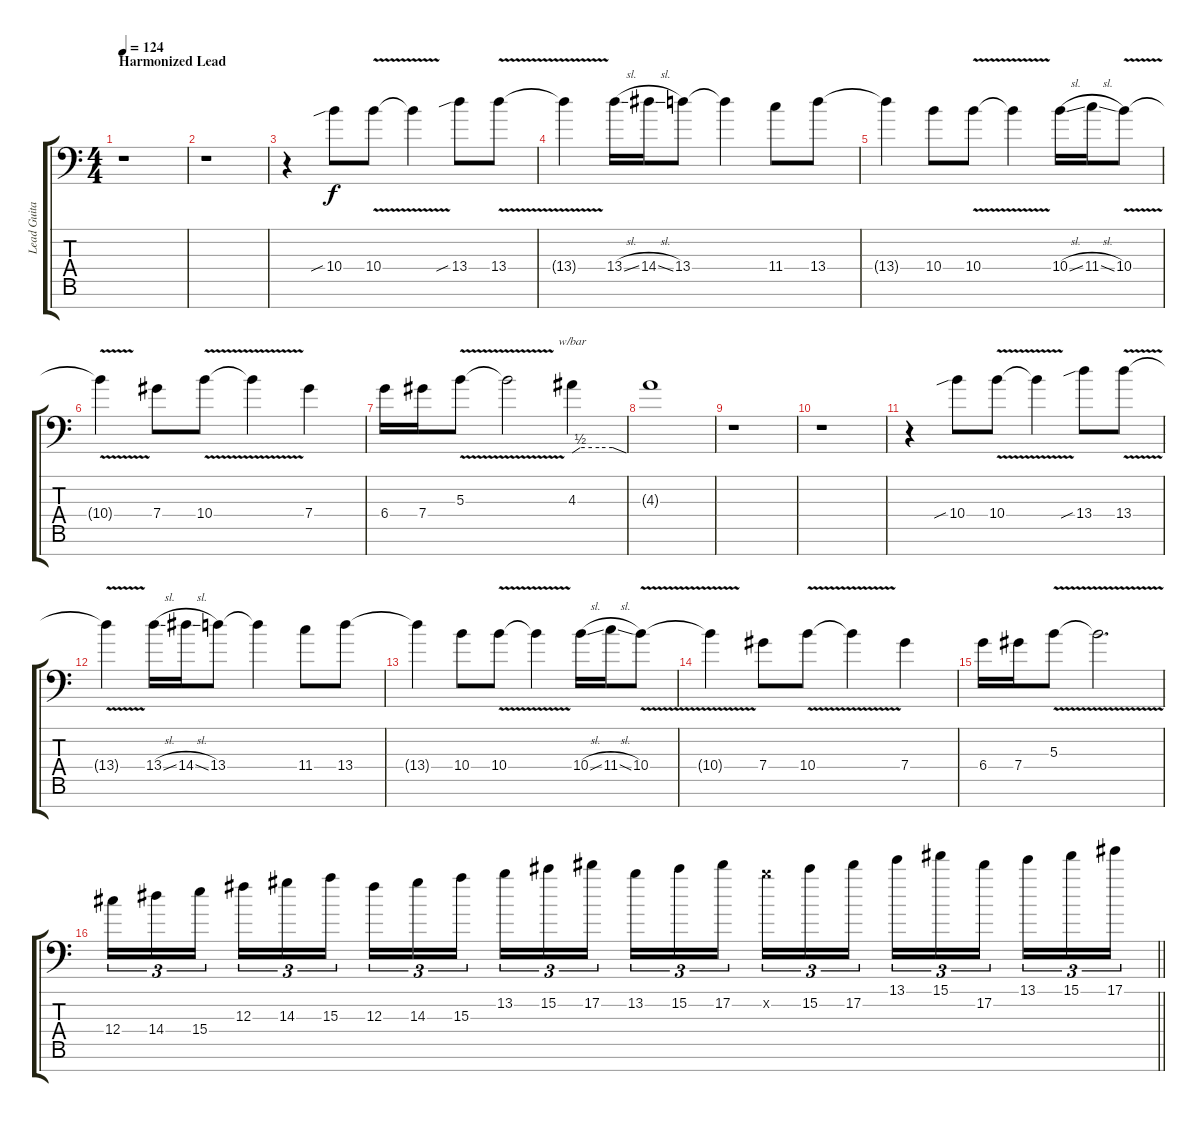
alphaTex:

\track ("Lead Guitar (right 2)" "Lead Guita") {instrument overdrivenguitar}
\staff {score tabs}
\tuning (Eb4 Bb3 Gb3 Db3 Ab2 Eb2 Bb1) {hide}
\ts (4 4)
\section ("" "Harmonized Lead")
\tempo 124
\clef f4
\ks c
r.1{dy f} |
r.1 |
r.4 10.4{sib}.8 10.4{v}.8 10.4{t}.4 13.4{sib}.8 13.4{v}.8 |
13.4{t}.4 13.4{sl}.16 14.4{sl}.16 13.4.8 13.4{t}.4 11.4.8 13.4.8 |
13.4{t}.4 10.4.8 10.4{v}.8 10.4{t}.4 10.4{sl}.16 11.4{sl}.16 10.4{v}.8 |
10.4{t}.4 7.4.8 10.4{v}.8 10.4{t}.4 7.4.4 |
6.4.16 7.4.16 5.3{v}.8 5.3{t}.2 4.3.4{tbe (custom default 0 0 9 2 30 2 45 2 60 0)} |
4.3{t}.1 |
r.1 |
r.1 |
r.4 10.4{sib}.8 10.4{v}.8 10.4{t}.4 13.4{sib}.8 13.4{v}.8 |
13.4{t}.4 13.4{sl}.16 14.4{sl}.16 13.4.8 13.4{t}.4 11.4.8 13.4.8 |
13.4{t}.4 10.4.8 10.4{v}.8 10.4{t}.4 10.4{sl}.16 11.4{sl}.16 10.4{v}.8 |
10.4{t}.4 7.4.8 10.4{v}.8 10.4{t}.4 7.4.4 |
6.4.16 7.4.16 5.3{v}.8 5.3{t}.2{d} |
\barLineRight lightlight
12.4.16{tu (3 2) volume 16 balance 8} 14.4.16{tu (3 2)} 15.4.16{tu (3 2)} 12.3.16{tu (3 2)} 14.3.16{tu (3 2)} 15.3.16{tu (3 2)} 12.3.16{tu (3 2)} 14.3.16{tu (3 2)} 15.3.16{tu (3 2)} 13.2.16{tu (3 2)} 15.2.16{tu (3 2)} 17.2.16{tu (3 2)} 13.2.16{tu (3 2)} 15.2.16{tu (3 2)} 17.2.16{tu (3 2)} 13.2{x}.16{tu (3 2)} 15.2.16{tu (3 2)} 17.2.16{tu (3 2)} 13.1.16{tu (3 2)} 15.1.16{tu (3 2)} 17.2.16{tu (3 2)} 13.1.16{tu (3 2)} 15.1.16{tu (3 2)} 17.1.16{tu (3 2)}
